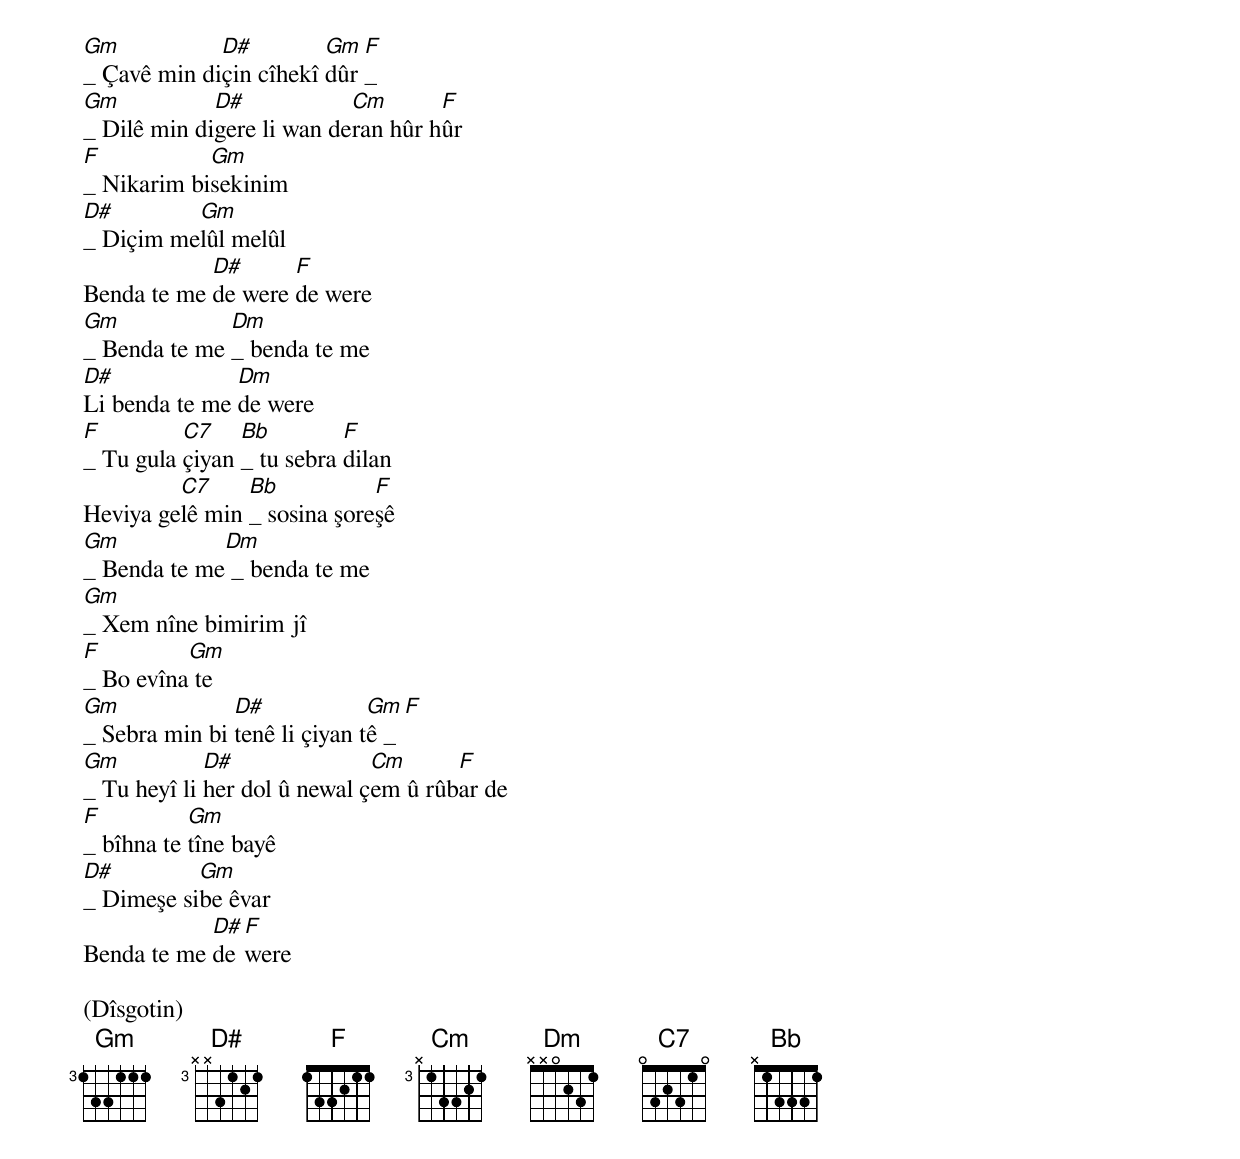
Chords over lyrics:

Gm           D#         Gm  F
_ Çavê min diçin cîhekî dûr _
Gm           D#            Cm       F
_ Dilê min digere li wan deran hûr hûr
F           Gm
_ Nikarim bisekinim
D#        Gm
_ Diçim melûl melûl
            D#      F
Benda te me de were de were
Gm            Dm
_ Benda te me _ benda te me
D#             Dm
Li benda te me de were
F         C7    Bb         F
_ Tu gula çiyan _ tu sebra dilan
         C7     Bb           F
Heviya gelê min _ sosina şoreşê
Gm           Dm
_ Benda te me _ benda te me
Gm
_ Xem nîne bimirim jî
F         Gm
_ Bo evîna te
Gm             D#             Gm F
_ Sebra min bi tenê li çiyan tê _
Gm           D#               Cm      F
_ Tu heyî li her dol û newal çem û rûbar de
F          Gm
_ bîhna te tîne bayê
D#         Gm
_ Dimeşe sibe êvar
            D# F
Benda te me de were

(Dîsgotin)
